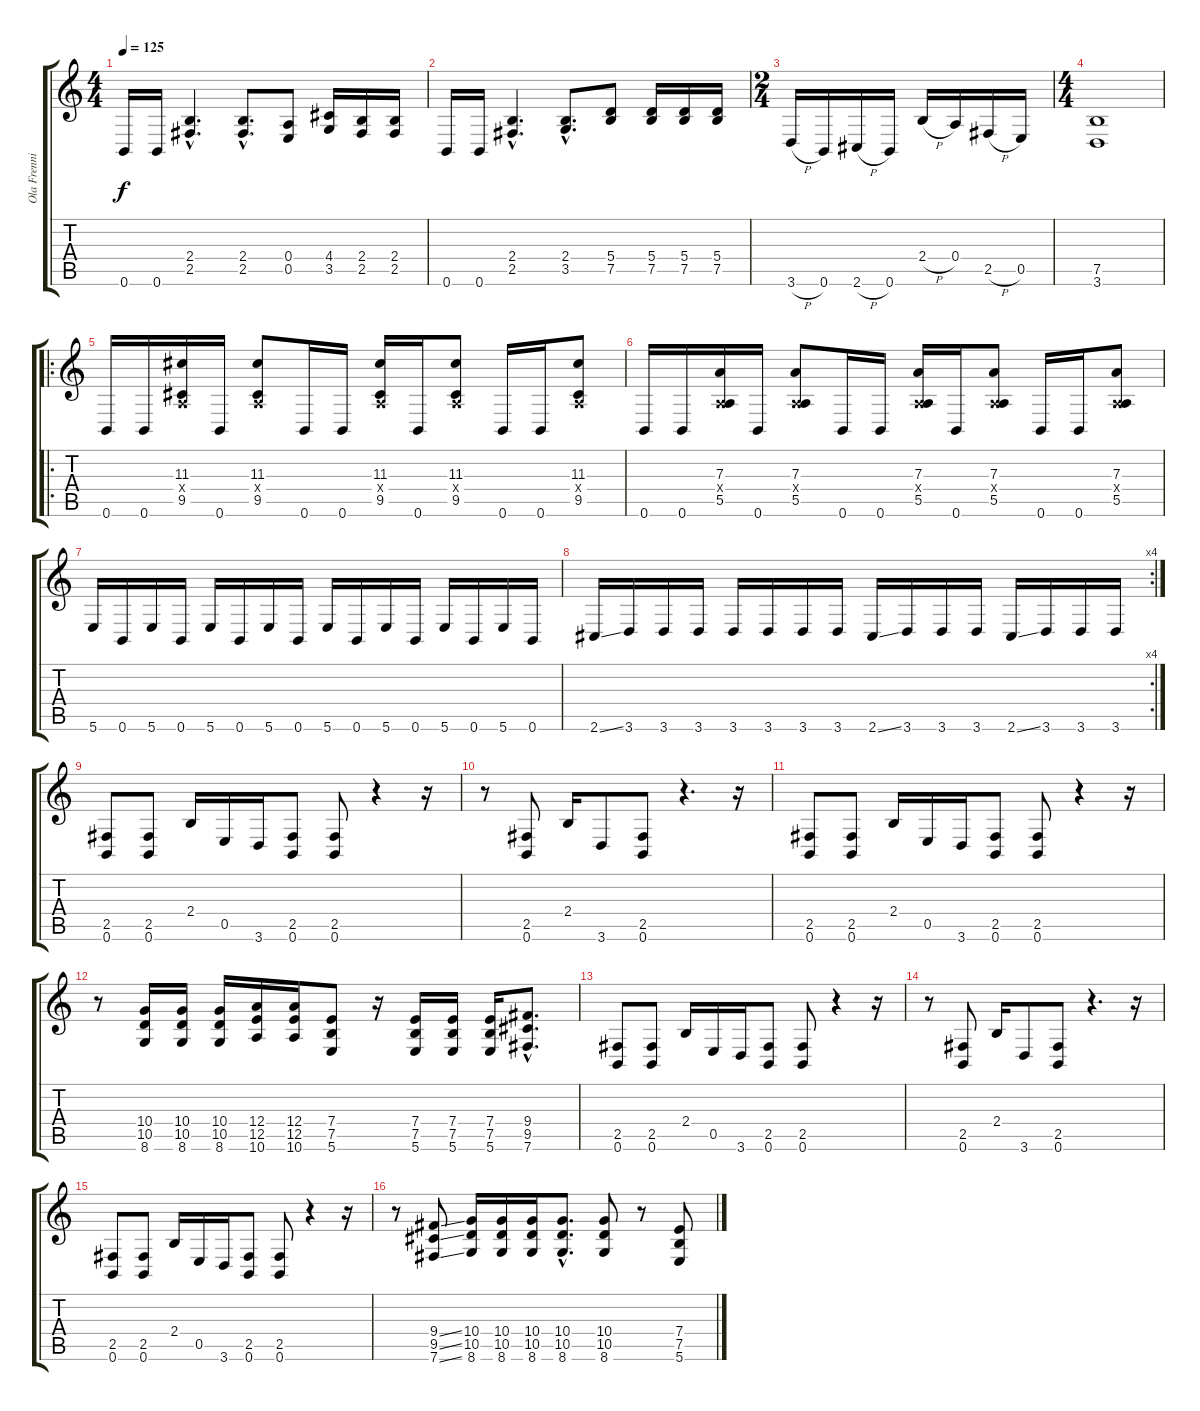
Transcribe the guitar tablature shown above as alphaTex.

\track ("Ola Frenning" "Ola Frenni") {instrument overdrivenguitar}
\staff {score tabs}
\tuning (B3 Gb3 D3 A2 E2 B1) {hide}
\ts (4 4)
\tempo 125
\clef g2
\ks c
0.6.16{dy f} 0.6.16 (2.4{hac} 2.5{hac}).4{d} (2.4{hac} 2.5{hac}).8{d} (0.4 0.5).8 (4.4 3.5).16 (2.4 2.5).16 (2.4 2.5).16 |
0.6.16 0.6.16 (2.4{hac} 2.5{hac}).4{d} (2.4{hac} 3.5{hac}).8{d} (5.4 7.5).8 (5.4 7.5).16 (5.4 7.5).16 (5.4 7.5).16 |
\ts (2 4)
3.6{h}.16 0.6.16 2.6{h}.16 0.6.16 2.4{h}.16 0.4.16 2.5{h}.16 0.5.16 |
\ts (4 4)
(7.5 3.6).1 |
\ro
0.6.16 0.6.16 (11.3 0.4{x} 9.5).16 0.6.16 (11.3 0.4{x} 9.5).8 0.6.16 0.6.16 (11.3 0.4{x} 9.5).16 0.6.16 (11.3 0.4{x} 9.5).8 0.6.16 0.6.16 (11.3 0.4{x} 9.5).8 |
0.6.16 0.6.16 (7.3 0.4{x} 5.5).16 0.6.16 (7.3 0.4{x} 5.5).8 0.6.16 0.6.16 (7.3 0.4{x} 5.5).16 0.6.16 (7.3 0.4{x} 5.5).8 0.6.16 0.6.16 (7.3 0.4{x} 5.5).8 |
5.6.16 0.6.16 5.6.16 0.6.16 5.6.16 0.6.16 5.6.16 0.6.16 5.6.16 0.6.16 5.6.16 0.6.16 5.6.16 0.6.16 5.6.16 0.6.16 |
\rc 4
2.6{ss}.16 3.6.16 3.6.16 3.6.16 3.6.16 3.6.16 3.6.16 3.6.16 2.6{ss}.16 3.6.16 3.6.16 3.6.16 2.6{ss}.16 3.6.16 3.6.16 3.6.16 |
(2.5 0.6).8 (2.5 0.6).8 2.4.16 0.5.16 3.6.16 (2.5 0.6).8 (2.5 0.6).8 r.4 r.16 |
r.8 (2.5 0.6).8 2.4.16 3.6.8 (2.5 0.6).8 r.4{d} r.16 |
(2.5 0.6).8 (2.5 0.6).8 2.4.16 0.5.16 3.6.16 (2.5 0.6).8 (2.5 0.6).8 r.4 r.16 |
r.8 (10.4 10.5 8.6).16 (10.4 10.5 8.6).16 (10.4 10.5 8.6).16 (12.4 12.5 10.6).16 (12.4 12.5 10.6).16 (7.4 7.5 5.6).8 r.16 (7.4 7.5 5.6).16 (7.4 7.5 5.6).16 (7.4 7.5 5.6).16 (9.4{hac} 9.5{hac} 7.6{hac}).8{d} |
(2.5 0.6).8 (2.5 0.6).8 2.4.16 0.5.16 3.6.16 (2.5 0.6).8 (2.5 0.6).8 r.4 r.16 |
r.8 (2.5 0.6).8 2.4.16 3.6.8 (2.5 0.6).8 r.4{d} r.16 |
(2.5 0.6).8 (2.5 0.6).8 2.4.16 0.5.16 3.6.16 (2.5 0.6).8 (2.5 0.6).8 r.4 r.16 |
r.8 (9.4{ss} 9.5{ss} 7.6{ss}).8 (10.4 10.5 8.6).16 (10.4 10.5 8.6).16 (10.4 10.5 8.6).16 (10.4{hac} 10.5{hac} 8.6{hac}).8{d} (10.4 10.5 8.6).8 r.8 (7.4 7.5 5.6).8
